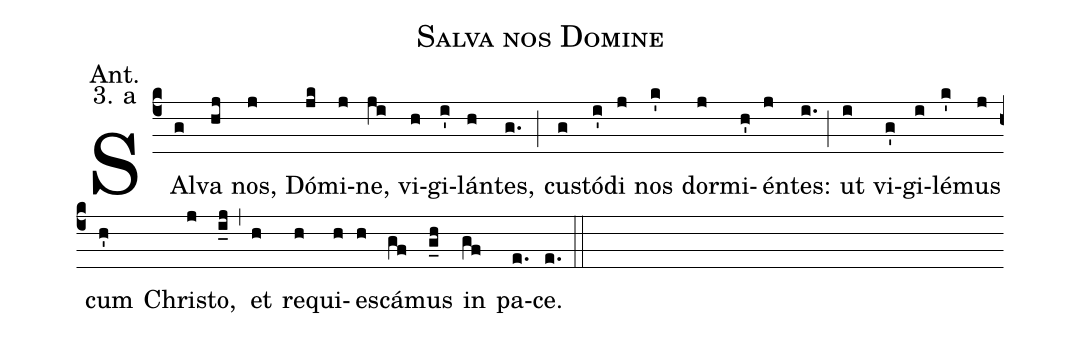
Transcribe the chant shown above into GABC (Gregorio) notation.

name:Salva nos Domine;
office-part:Antiphona;
mode:3;
annotation:Ant.;
annotation:3. a;
%%
(c4) SAl(g)va(hj) nos,(j) Dó(jk)mi(j)ne,(ji) vi(h)gi(i')lán(h)tes,(g.) (;)
  cu(g)stó(i')di(j) nos(k') dor(j)mi(h')én(j)tes:(i.) (;)
  ut(i) vi(g')gi(i)lé(k')mus(j) cum(h') Chri(j)sto,(i_j) (,)
  et(h) re(h)qui(h)e(h)scá(gf)mus(g_h) in(gf) pa(e.)ce.(e.) (::)
